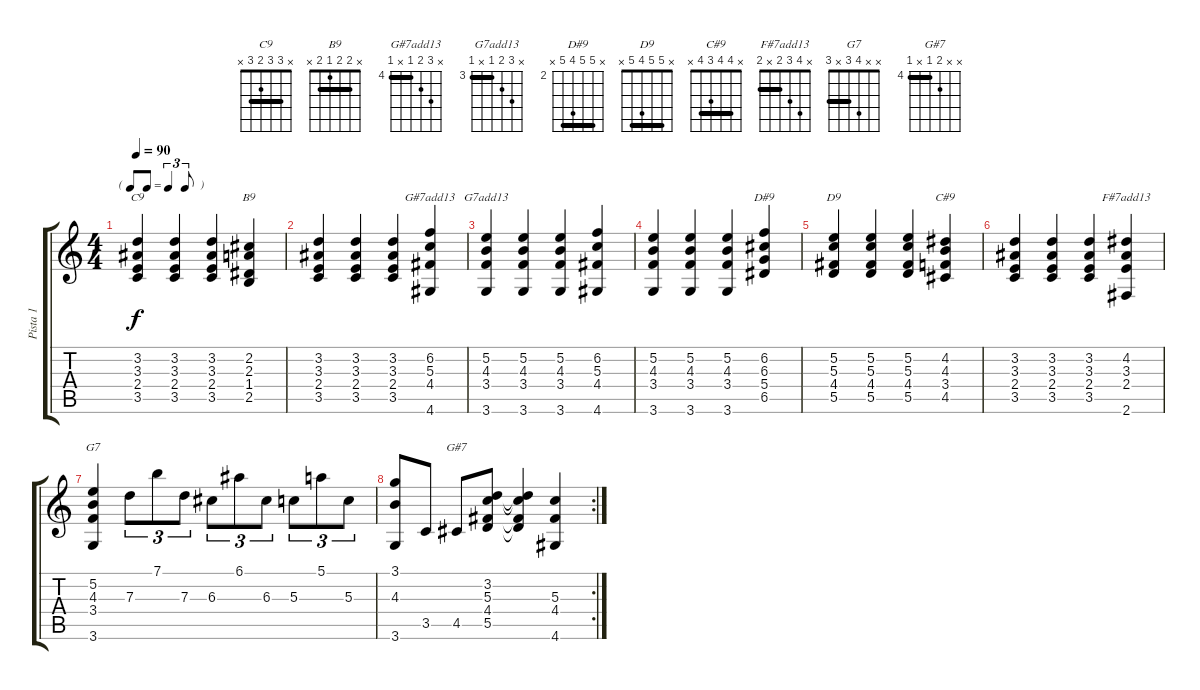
\track ("Pista 1" "Pista 1") {instrument acousticguitarsteel}
\staff {score tabs}
\tuning (E4 B3 G3 D3 A2 E2) {hide}
\chord ("C9" x 3 3 2 3 x) {barre 3}
\chord ("B9" x 2 2 1 2 x) {barre 2}
\chord ("G#7add13" x 6 5 4 x 4) {firstfret 4 barre 4}
\chord ("G7add13" x 5 4 3 x 3) {firstfret 3 barre 3}
\chord ("D#9" x 6 6 5 6 x) {firstfret 2 barre 6}
\chord ("D9" x 5 5 4 5 x) {barre 5}
\chord ("C#9" x 4 4 3 4 x) {barre 4}
\chord ("F#7add13" x 4 3 2 x 2) {barre 2}
\chord ("G7" x x 4 3 x 3) {barre 3}
\chord ("G#7" x x 5 4 x 4) {firstfret 4 barre 4}
\ts (4 4)
\tf triplet8th
\tempo 90
\clef g2
\ks c
(3.2 3.3 2.4 3.5).4{ch "C9" dy f} (3.2 3.3 2.4 3.5).4 (3.2 3.3 2.4 3.5).4 (2.2 2.3 1.4 2.5).4{ch "B9"} |
(3.2 3.3 2.4 3.5).4 (3.2 3.3 2.4 3.5).4 (3.2 3.3 2.4 3.5).4 (6.2 5.3 4.4 4.6).4{ch "G#7add13"} |
(5.2 4.3 3.4 3.6).4{ch "G7add13"} (5.2 4.3 3.4 3.6).4 (5.2 4.3 3.4 3.6).4 (6.2 5.3 4.4 4.6).4 |
(5.2 4.3 3.4 3.6).4 (5.2 4.3 3.4 3.6).4 (5.2 4.3 3.4 3.6).4 (6.2 6.3 5.4 6.5).4{ch "D#9"} |
(5.2 5.3 4.4 5.5).4{ch "D9"} (5.2 5.3 4.4 5.5).4 (5.2 5.3 4.4 5.5).4 (4.2 4.3 3.4 4.5).4{ch "C#9"} |
(3.2 3.3 2.4 3.5).4 (3.2 3.3 2.4 3.5).4 (3.2 3.3 2.4 3.5).4 (4.2 3.3 2.4 2.6).4{ch "F#7add13"} |
(5.2 4.3 3.4 3.6).4{ch "G7"} 7.3.8{tu (3 2)} 7.1.8{tu (3 2)} 7.3.8{tu (3 2)} 6.3.8{tu (3 2)} 6.1.8{tu (3 2)} 6.3.8{tu (3 2)} 5.3.8{tu (3 2)} 5.1.8{tu (3 2)} 5.3.8{tu (3 2)} |
\rc 2
(3.1 4.3 3.6).8 3.5.8 4.5.8{ch "G#7"} (3.2 5.3 4.4 5.5).8 (3.2{t} 5.3{t} 4.4{t} 5.5{t}).4 (5.3 4.4 4.6).4
